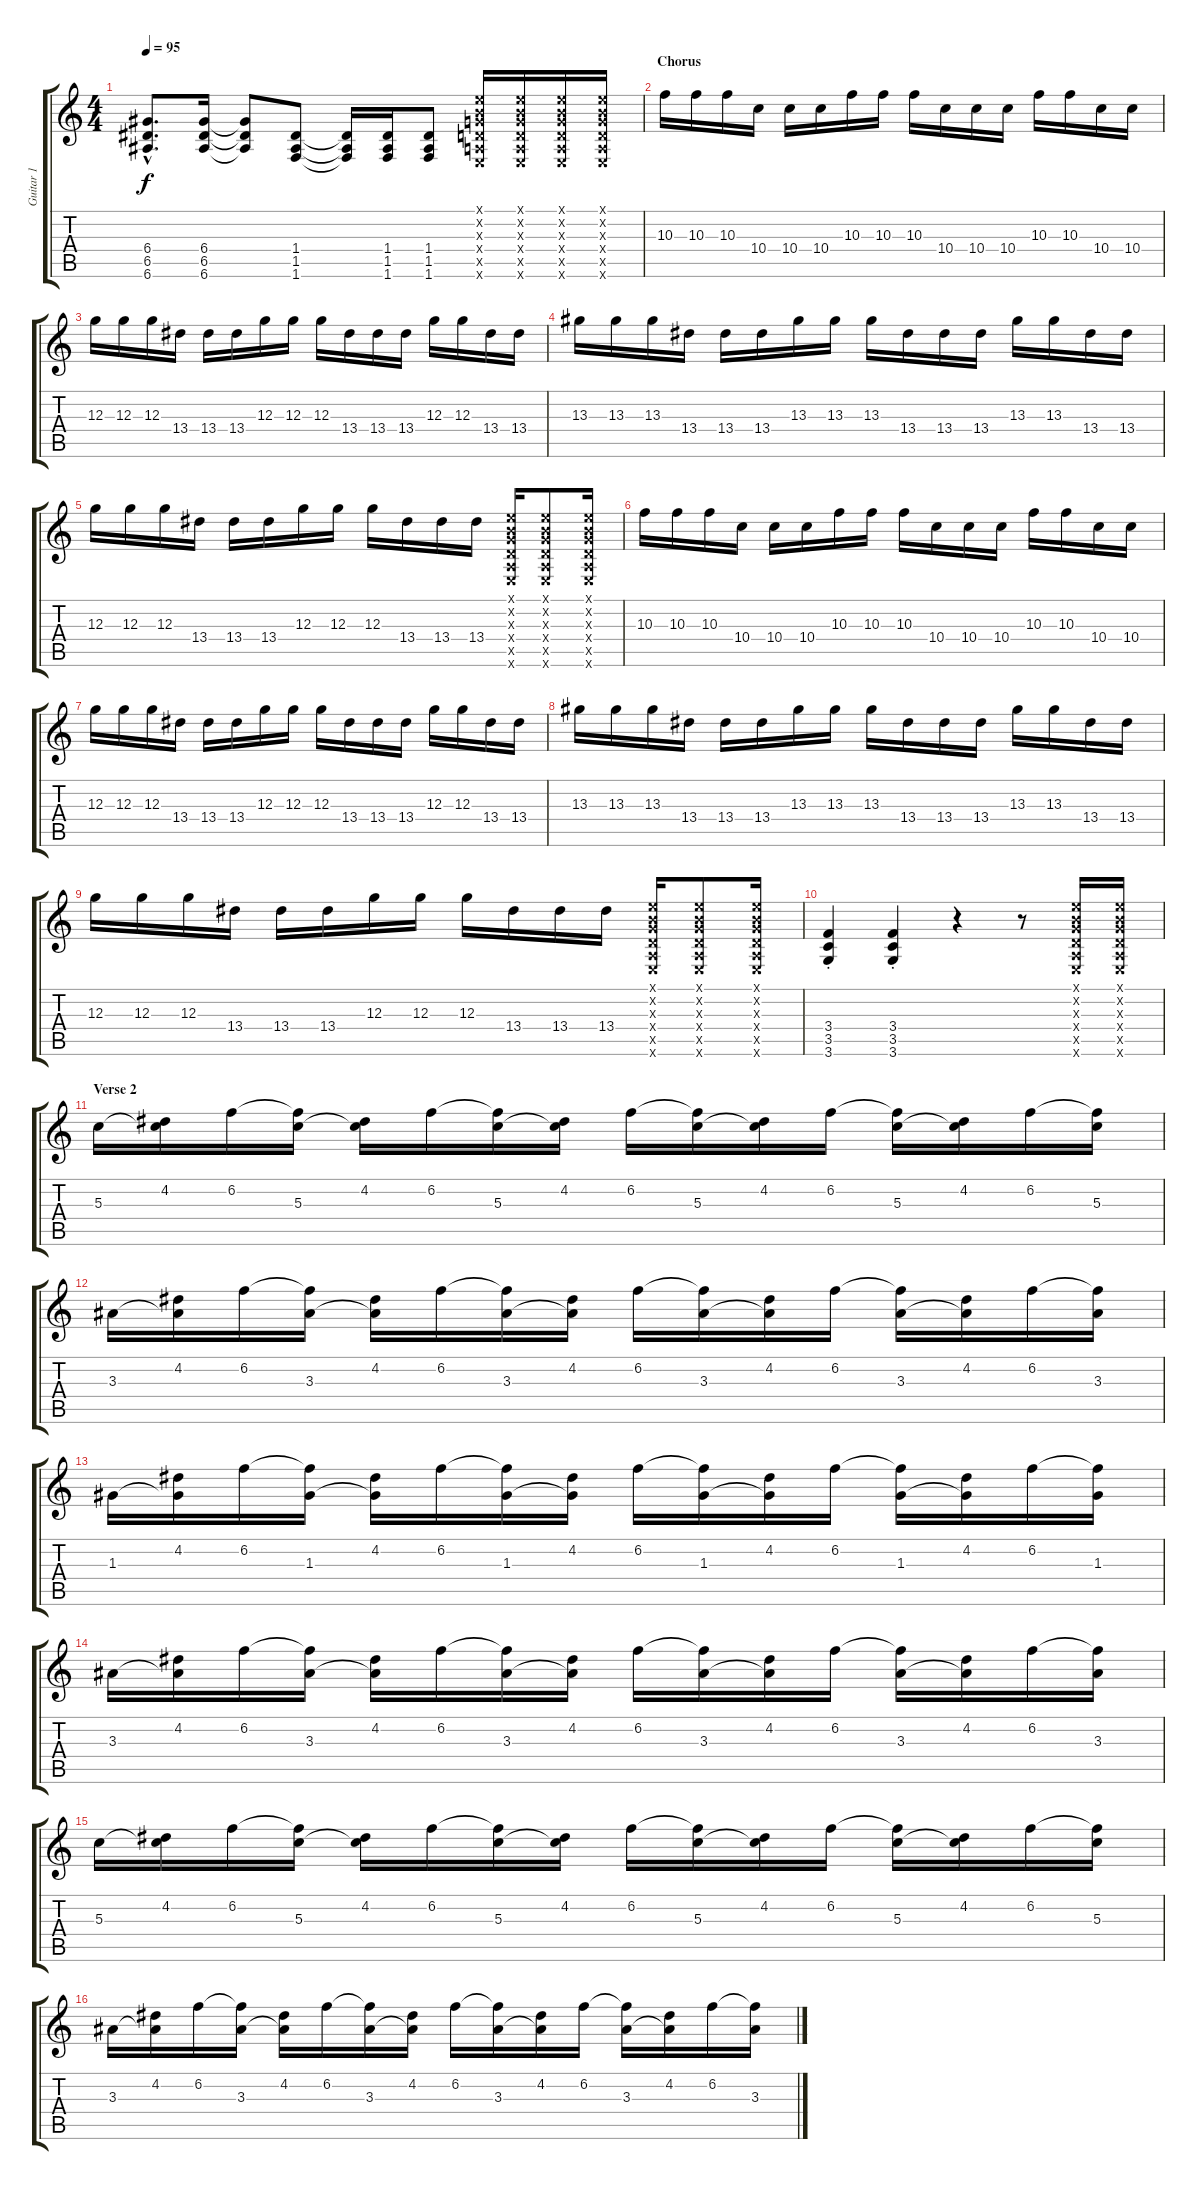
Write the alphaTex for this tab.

\track ("Guitar 1" "Guitar 1") {instrument electricguitarclean}
\staff {score tabs}
\tuning (E4 B3 G3 D3 A2 E2) {hide}
\ts (4 4)
\tempo 95
\clef g2
\ks c
(6.4{hac} 6.5{hac} 6.6{hac}).8{d dy f} (6.4 6.5 6.6).16 (6.4{t} 6.5{t} 6.6{t}).8 (1.4 1.5 1.6).8 (1.4{t} 1.5{t} 1.6{t}).16 (1.4 1.5 1.6).16 (1.4 1.5 1.6).8 (0.1{x} 0.2{x} 0.3{x} 0.4{x} 0.5{x} 0.6{x}).16 (0.1{x} 0.2{x} 0.3{x} 0.4{x} 0.5{x} 0.6{x}).16 (0.1{x} 0.2{x} 0.3{x} 0.4{x} 0.5{x} 0.6{x}).16 (0.1{x} 0.2{x} 0.3{x} 0.4{x} 0.5{x} 0.6{x}).16 |
\section ("" "Chorus")
10.3.16 10.3.16 10.3.16 10.4.16 10.4.16 10.4.16 10.3.16 10.3.16 10.3.16 10.4.16 10.4.16 10.4.16 10.3.16 10.3.16 10.4.16 10.4.16 |
12.3.16 12.3.16 12.3.16 13.4.16 13.4.16 13.4.16 12.3.16 12.3.16 12.3.16 13.4.16 13.4.16 13.4.16 12.3.16 12.3.16 13.4.16 13.4.16 |
13.3.16 13.3.16 13.3.16 13.4.16 13.4.16 13.4.16 13.3.16 13.3.16 13.3.16 13.4.16 13.4.16 13.4.16 13.3.16 13.3.16 13.4.16 13.4.16 |
12.3.16 12.3.16 12.3.16 13.4.16 13.4.16 13.4.16 12.3.16 12.3.16 12.3.16 13.4.16 13.4.16 13.4.16 (0.1{x} 0.2{x} 0.3{x} 0.4{x} 0.5{x} 0.6{x}).16 (0.1{x} 0.2{x} 0.3{x} 0.4{x} 0.5{x} 0.6{x}).8 (0.1{x} 0.2{x} 0.3{x} 0.4{x} 0.5{x} 0.6{x}).16 |
10.3.16 10.3.16 10.3.16 10.4.16 10.4.16 10.4.16 10.3.16 10.3.16 10.3.16 10.4.16 10.4.16 10.4.16 10.3.16 10.3.16 10.4.16 10.4.16 |
12.3.16 12.3.16 12.3.16 13.4.16 13.4.16 13.4.16 12.3.16 12.3.16 12.3.16 13.4.16 13.4.16 13.4.16 12.3.16 12.3.16 13.4.16 13.4.16 |
13.3.16 13.3.16 13.3.16 13.4.16 13.4.16 13.4.16 13.3.16 13.3.16 13.3.16 13.4.16 13.4.16 13.4.16 13.3.16 13.3.16 13.4.16 13.4.16 |
12.3.16 12.3.16 12.3.16 13.4.16 13.4.16 13.4.16 12.3.16 12.3.16 12.3.16 13.4.16 13.4.16 13.4.16 (0.1{x} 0.2{x} 0.3{x} 0.4{x} 0.5{x} 0.6{x}).16 (0.1{x} 0.2{x} 0.3{x} 0.4{x} 0.5{x} 0.6{x}).8 (0.1{x} 0.2{x} 0.3{x} 0.4{x} 0.5{x} 0.6{x}).16 |
(3.4{st} 3.5{st} 3.6{st}).4 (3.4{st} 3.5{st} 3.6{st}).4 r.4 r.8 (0.1{x} 0.2{x} 0.3{x} 0.4{x} 0.5{x} 0.6{x}).16 (0.1{x} 0.2{x} 0.3{x} 0.4{x} 0.5{x} 0.6{x}).16 |
\section ("" "Verse 2")
5.3.16 (4.2 5.3{t}).16 6.2.16 (6.2{t} 5.3).16 (4.2 5.3{t}).16 6.2.16 (6.2{t} 5.3).16 (4.2 5.3{t}).16 6.2.16 (6.2{t} 5.3).16 (4.2 5.3{t}).16 6.2.16 (6.2{t} 5.3).16 (4.2 5.3{t}).16 6.2.16 (6.2{t} 5.3).16 |
3.3.16 (4.2 3.3{t}).16 6.2.16 (6.2{t} 3.3).16 (4.2 3.3{t}).16 6.2.16 (6.2{t} 3.3).16 (4.2 3.3{t}).16 6.2.16 (6.2{t} 3.3).16 (4.2 3.3{t}).16 6.2.16 (6.2{t} 3.3).16 (4.2 3.3{t}).16 6.2.16 (6.2{t} 3.3).16 |
1.3.16 (4.2 1.3{t}).16 6.2.16 (6.2{t} 1.3).16 (4.2 1.3{t}).16 6.2.16 (6.2{t} 1.3).16 (4.2 1.3{t}).16 6.2.16 (6.2{t} 1.3).16 (4.2 1.3{t}).16 6.2.16 (6.2{t} 1.3).16 (4.2 1.3{t}).16 6.2.16 (6.2{t} 1.3).16 |
3.3.16 (4.2 3.3{t}).16 6.2.16 (6.2{t} 3.3).16 (4.2 3.3{t}).16 6.2.16 (6.2{t} 3.3).16 (4.2 3.3{t}).16 6.2.16 (6.2{t} 3.3).16 (4.2 3.3{t}).16 6.2.16 (6.2{t} 3.3).16 (4.2 3.3{t}).16 6.2.16 (6.2{t} 3.3).16 |
5.3.16 (4.2 5.3{t}).16 6.2.16 (6.2{t} 5.3).16 (4.2 5.3{t}).16 6.2.16 (6.2{t} 5.3).16 (4.2 5.3{t}).16 6.2.16 (6.2{t} 5.3).16 (4.2 5.3{t}).16 6.2.16 (6.2{t} 5.3).16 (4.2 5.3{t}).16 6.2.16 (6.2{t} 5.3).16 |
3.3.16 (4.2 3.3{t}).16 6.2.16 (6.2{t} 3.3).16 (4.2 3.3{t}).16 6.2.16 (6.2{t} 3.3).16 (4.2 3.3{t}).16 6.2.16 (6.2{t} 3.3).16 (4.2 3.3{t}).16 6.2.16 (6.2{t} 3.3).16 (4.2 3.3{t}).16 6.2.16 (6.2{t} 3.3).16
